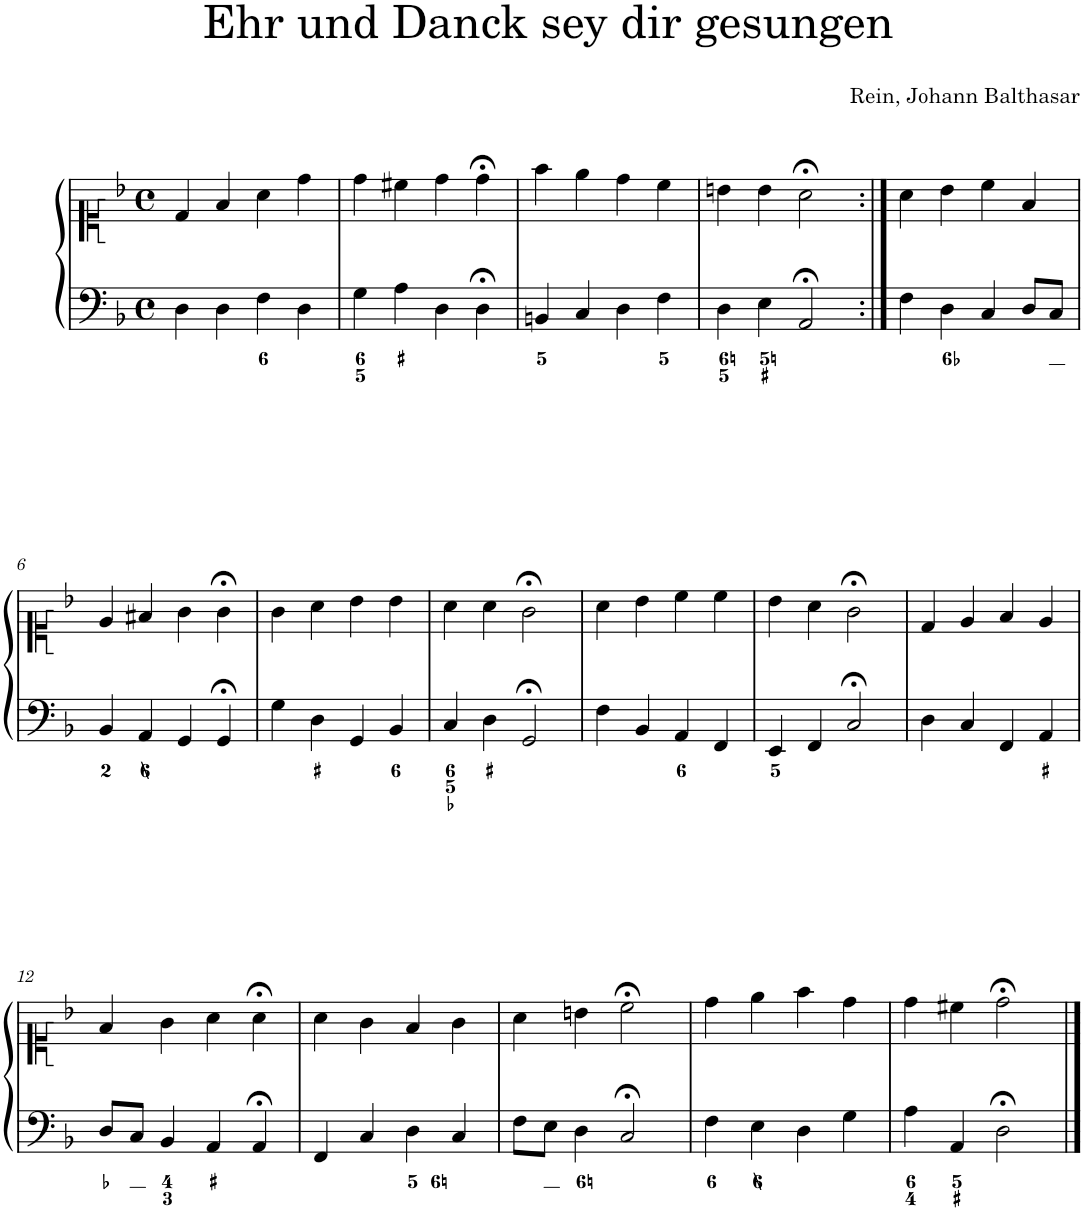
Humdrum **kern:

**kern	**kern
*part1	*part1
*staff2	*staff1
*I"Piano	*
*I'Pno.	*
*clefF4	*clefC1
*k[b-]	*k[b-]
*M4/4	*M4/4
*met(c)	*met(c)
=1	=1
4D\	4d/
4D\	4f/
4F\	4a\
4D\	4dd\
=2	=2
4G\	4dd\
4A\	4cc#X\
4D\	4dd\
4D;<\	4dd;<\
=3	=3
4BBn/	4ff\
4C/	4ee\
4D\	4dd\
4F\	4cc\
=4	=4
4D\	4bn\
4E\	4b\
2AA;</	2a;<\
=5:|!	=5:|!
4F\	4a\
4D\	4b-\
4C/	4cc\
8D/L	4f/
8C/J	.
!!LO:LB:g=z
=6	=6
4BB-/	4e/
4AA/	4f#X/
4GG/	4g\
4GG;</	4g;<\
=7	=7
4G\	4g\
4D\	4a\
4GG/	4b-\
4BB-/	4b-\
=8	=8
4C/	4a\
4D\	4a\
2GG;</	2g;<\
=9	=9
4F\	4a\
4BB-/	4b-\
4AA/	4cc\
4FF/	4cc\
=10	=10
4EE/	4b-\
4FF/	4a\
2C;</	2g;<\
=11	=11
4D\	4d/
4C/	4e/
4FF/	4f/
4AA/	4e/
!!LO:LB:g=z
=12	=12
8D/L	4f/
8C/J	.
4BB-/	4g\
4AA/	4a\
4AA;</	4a;<\
=13	=13
4FF/	4a\
4C/	4g\
4D\	4f/
4C/	4g\
=14	=14
8F\L	4a\
8E\J	.
4D\	4bn\
2C;</	2cc;<\
=15	=15
4F\	4dd\
4E\	4ee\
4D\	4ff\
4G\	4dd\
=16	=16
4A\	4dd\
4AA/	4cc#X\
2D;<\	2dd;<\
==	==
*-	*-
